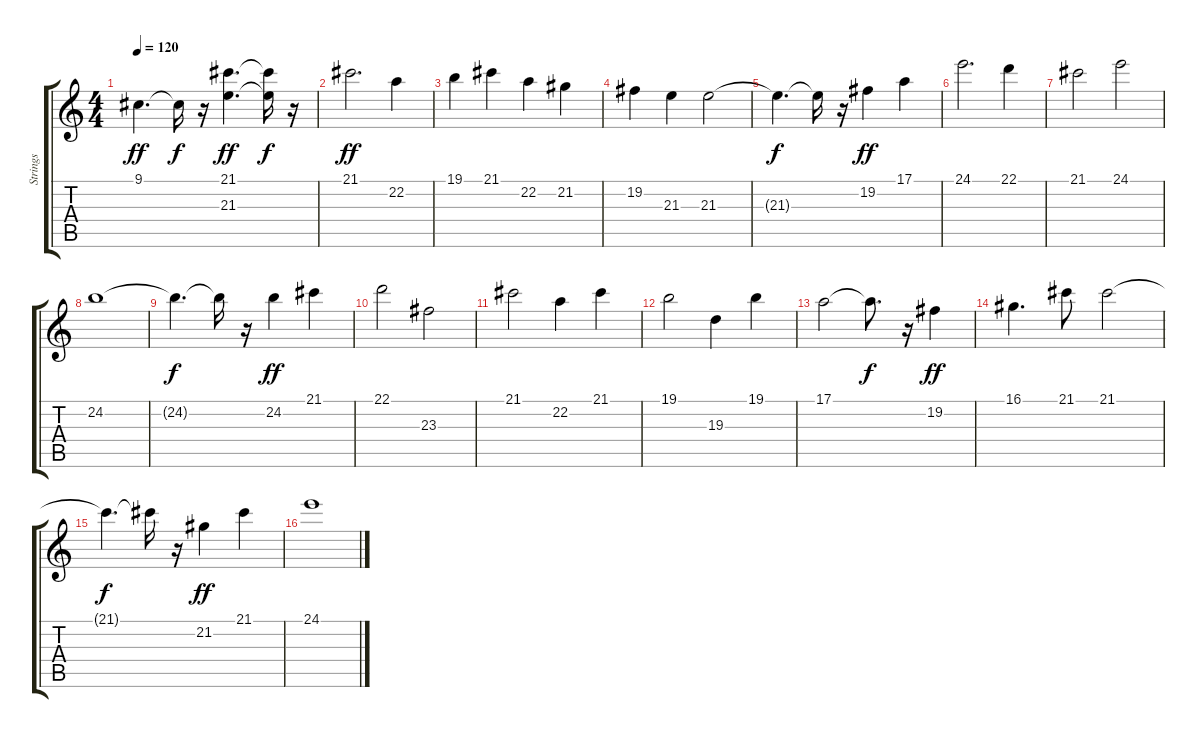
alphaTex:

\track ("Strings" "Strings") {instrument stringensemble1}
\staff {score tabs}
\tuning (E4 B3 G3 D3 A2 E2) {hide}
\ts (4 4)
\tempo 120
\clef g2
\ks c
9.1.4{d dy ff} 9.1{t}.16{dy f} r.16 (21.1 21.3).4{d dy ff} (21.1{t} 21.3{t}).16{dy f} r.16 |
21.1.2{d dy ff} 22.2.4 |
19.1.4 21.1.4 22.2.4 21.2.4 |
19.2.4 21.3.4 21.3.2 |
21.3{t}.4{d dy f} 21.3{t}.16 r.16 19.2.4{dy ff} 17.1.4 |
24.1.2{d} 22.1.4 |
21.1.2 24.1.2 |
24.2.1 |
24.2{t}.4{d dy f} 24.2{t}.16 r.16 24.2.4{dy ff} 21.1.4 |
22.1.2 23.3.2 |
21.1.2 22.2.4 21.1.4 |
19.1.2 19.3.4 19.1.4 |
17.1.2 17.1{t}.8{d dy f} r.16 19.2.4{dy ff} |
16.1.4{d} 21.1.8 21.1.2 |
21.1{t}.4{d dy f} 21.1{t}.16 r.16 21.2.4{dy ff} 21.1.4 |
24.1.1
